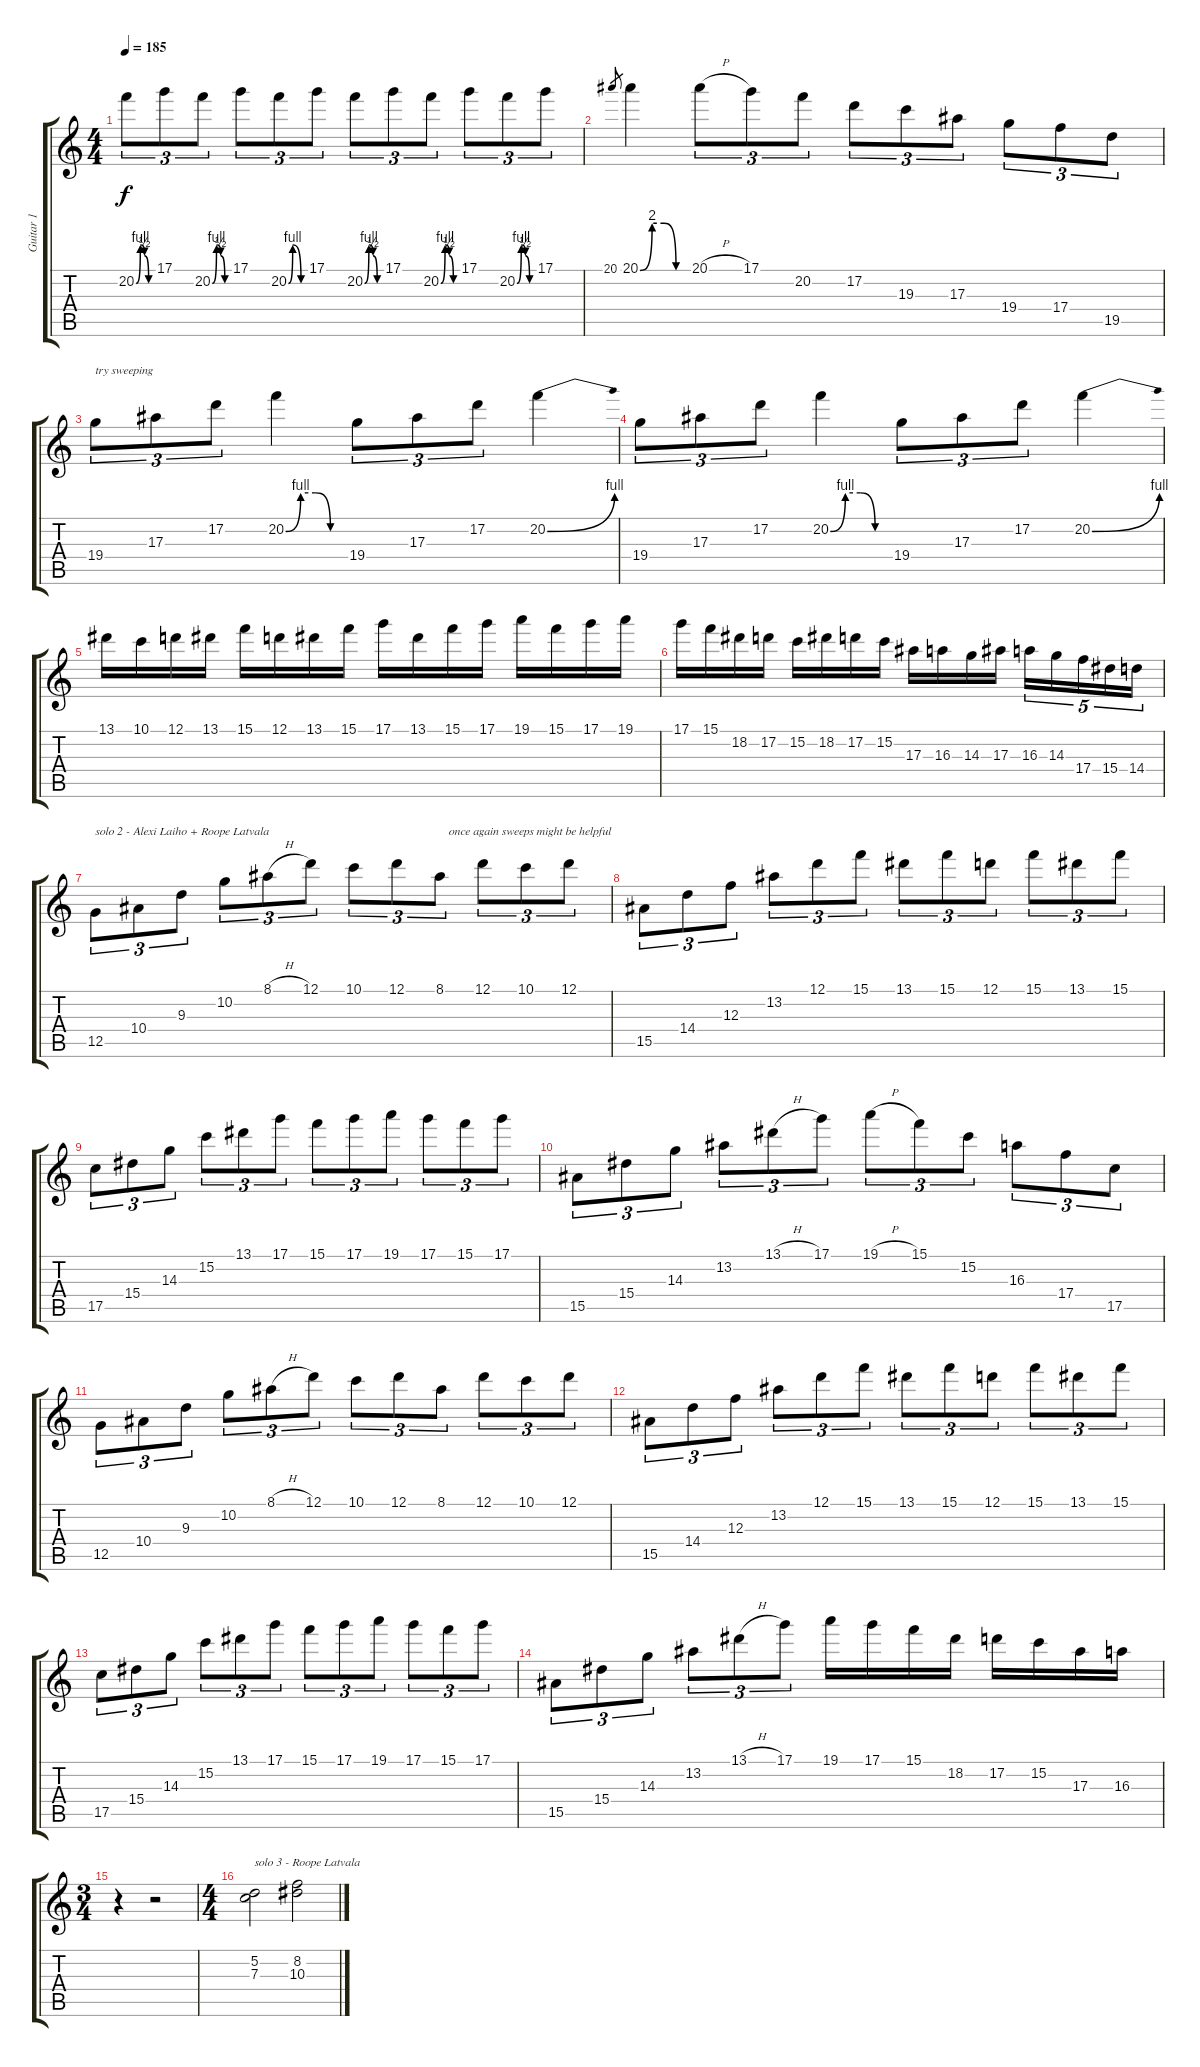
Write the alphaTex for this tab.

\track ("Guitar 1" "Guitar 1") {instrument acousticguitarnylon}
\staff {score tabs}
\tuning (D4 A3 F3 C3 G2 D2) {hide}
\ts (4 4)
\tempo 185
\clef g2
\ks c
20.2{be (custom 0 0 15 4 30 2 45 0 60 0)}.8{tu (3 2) dy f} 17.1.8{tu (3 2)} 20.2{be (custom 0 0 15 4 30 2 45 0 60 0)}.8{tu (3 2)} 17.1.8{tu (3 2)} 20.2{be (custom 0 0 15 4 45 0 60 0)}.8{tu (3 2)} 17.1.8{tu (3 2)} 20.2{be (custom 0 0 15 4 30 2 45 0 60 0)}.8{tu (3 2)} 17.1.8{tu (3 2)} 20.2{be (custom 0 0 15 4 30 2 45 0 60 0)}.8{tu (3 2)} 17.1.8{tu (3 2)} 20.2{be (custom 0 0 15 4 30 2 45 0 60 0)}.8{tu (3 2)} 17.1.8{tu (3 2)} |
20.1.8{gr} 20.1{be (custom 0 0 15 8 30 8 45 0 60 0)}.4 20.1{h}.8{tu (3 2)} 17.1.8{tu (3 2)} 20.2.8{tu (3 2)} 17.2.8{tu (3 2)} 19.3.8{tu (3 2)} 17.3.8{tu (3 2)} 19.4.8{tu (3 2)} 17.4.8{tu (3 2)} 19.5.8{tu (3 2)} |
19.4.8{tu (3 2) txt "try sweeping"} 17.3.8{tu (3 2)} 17.2.8{tu (3 2)} 20.2{be (custom 0 0 15 4 30 4 45 0 60 0)}.4 19.4.8{tu (3 2)} 17.3.8{tu (3 2)} 17.2.8{tu (3 2)} 20.2{be (bend 0 0 60 4)}.4 |
19.4.8{tu (3 2)} 17.3.8{tu (3 2)} 17.2.8{tu (3 2)} 20.2{be (custom 0 0 15 4 30 4 45 0 60 0)}.4 19.4.8{tu (3 2)} 17.3.8{tu (3 2)} 17.2.8{tu (3 2)} 20.2{be (bend 0 0 60 4)}.4 |
13.1.16 10.1.16 12.1.16 13.1.16 15.1.16 12.1.16 13.1.16 15.1.16 17.1.16 13.1.16 15.1.16 17.1.16 19.1.16 15.1.16 17.1.16 19.1.16 |
17.1.16 15.1.16 18.2.16 17.2.16 15.2.16 18.2.16 17.2.16 15.2.16 17.3.16 16.3.16 14.3.16 17.3.16 16.3.16{tu (5 4)} 14.3.16{tu (5 4)} 17.4.16{tu (5 4)} 15.4.16{tu (5 4)} 14.4.16{tu (5 4)} |
12.5.8{tu (3 2) txt "solo 2 - Alexi Laiho + Roope Latvala"} 10.4.8{tu (3 2)} 9.3.8{tu (3 2)} 10.2.8{tu (3 2)} 8.1{h}.8{tu (3 2)} 12.1.8{tu (3 2)} 10.1.8{tu (3 2)} 12.1.8{tu (3 2)} 8.1.8{tu (3 2) txt "   once again sweeps might be helpful"} 12.1.8{tu (3 2)} 10.1.8{tu (3 2)} 12.1.8{tu (3 2)} |
15.5.8{tu (3 2)} 14.4.8{tu (3 2)} 12.3.8{tu (3 2)} 13.2.8{tu (3 2)} 12.1.8{tu (3 2)} 15.1.8{tu (3 2)} 13.1.8{tu (3 2)} 15.1.8{tu (3 2)} 12.1.8{tu (3 2)} 15.1.8{tu (3 2)} 13.1.8{tu (3 2)} 15.1.8{tu (3 2)} |
17.5.8{tu (3 2)} 15.4.8{tu (3 2)} 14.3.8{tu (3 2)} 15.2.8{tu (3 2)} 13.1.8{tu (3 2)} 17.1.8{tu (3 2)} 15.1.8{tu (3 2)} 17.1.8{tu (3 2)} 19.1.8{tu (3 2)} 17.1.8{tu (3 2)} 15.1.8{tu (3 2)} 17.1.8{tu (3 2)} |
15.5.8{tu (3 2)} 15.4.8{tu (3 2)} 14.3.8{tu (3 2)} 13.2.8{tu (3 2)} 13.1{h}.8{tu (3 2)} 17.1.8{tu (3 2)} 19.1{h}.8{tu (3 2)} 15.1.8{tu (3 2)} 15.2.8{tu (3 2)} 16.3.8{tu (3 2)} 17.4.8{tu (3 2)} 17.5.8{tu (3 2)} |
12.5.8{tu (3 2)} 10.4.8{tu (3 2)} 9.3.8{tu (3 2)} 10.2.8{tu (3 2)} 8.1{h}.8{tu (3 2)} 12.1.8{tu (3 2)} 10.1.8{tu (3 2)} 12.1.8{tu (3 2)} 8.1.8{tu (3 2)} 12.1.8{tu (3 2)} 10.1.8{tu (3 2)} 12.1.8{tu (3 2)} |
15.5.8{tu (3 2)} 14.4.8{tu (3 2)} 12.3.8{tu (3 2)} 13.2.8{tu (3 2)} 12.1.8{tu (3 2)} 15.1.8{tu (3 2)} 13.1.8{tu (3 2)} 15.1.8{tu (3 2)} 12.1.8{tu (3 2)} 15.1.8{tu (3 2)} 13.1.8{tu (3 2)} 15.1.8{tu (3 2)} |
17.5.8{tu (3 2)} 15.4.8{tu (3 2)} 14.3.8{tu (3 2)} 15.2.8{tu (3 2)} 13.1.8{tu (3 2)} 17.1.8{tu (3 2)} 15.1.8{tu (3 2)} 17.1.8{tu (3 2)} 19.1.8{tu (3 2)} 17.1.8{tu (3 2)} 15.1.8{tu (3 2)} 17.1.8{tu (3 2)} |
15.5.8{tu (3 2)} 15.4.8{tu (3 2)} 14.3.8{tu (3 2)} 13.2.8{tu (3 2)} 13.1{h}.8{tu (3 2)} 17.1.8{tu (3 2)} 19.1.16 17.1.16 15.1.16 18.2.16 17.2.16 15.2.16 17.3.16 16.3.16 |
\ts (3 4)
r.4 r.2 |
\ts (4 4)
(5.2 7.3).2{txt "solo 3 - Roope Latvala"} (8.2 10.3).2
